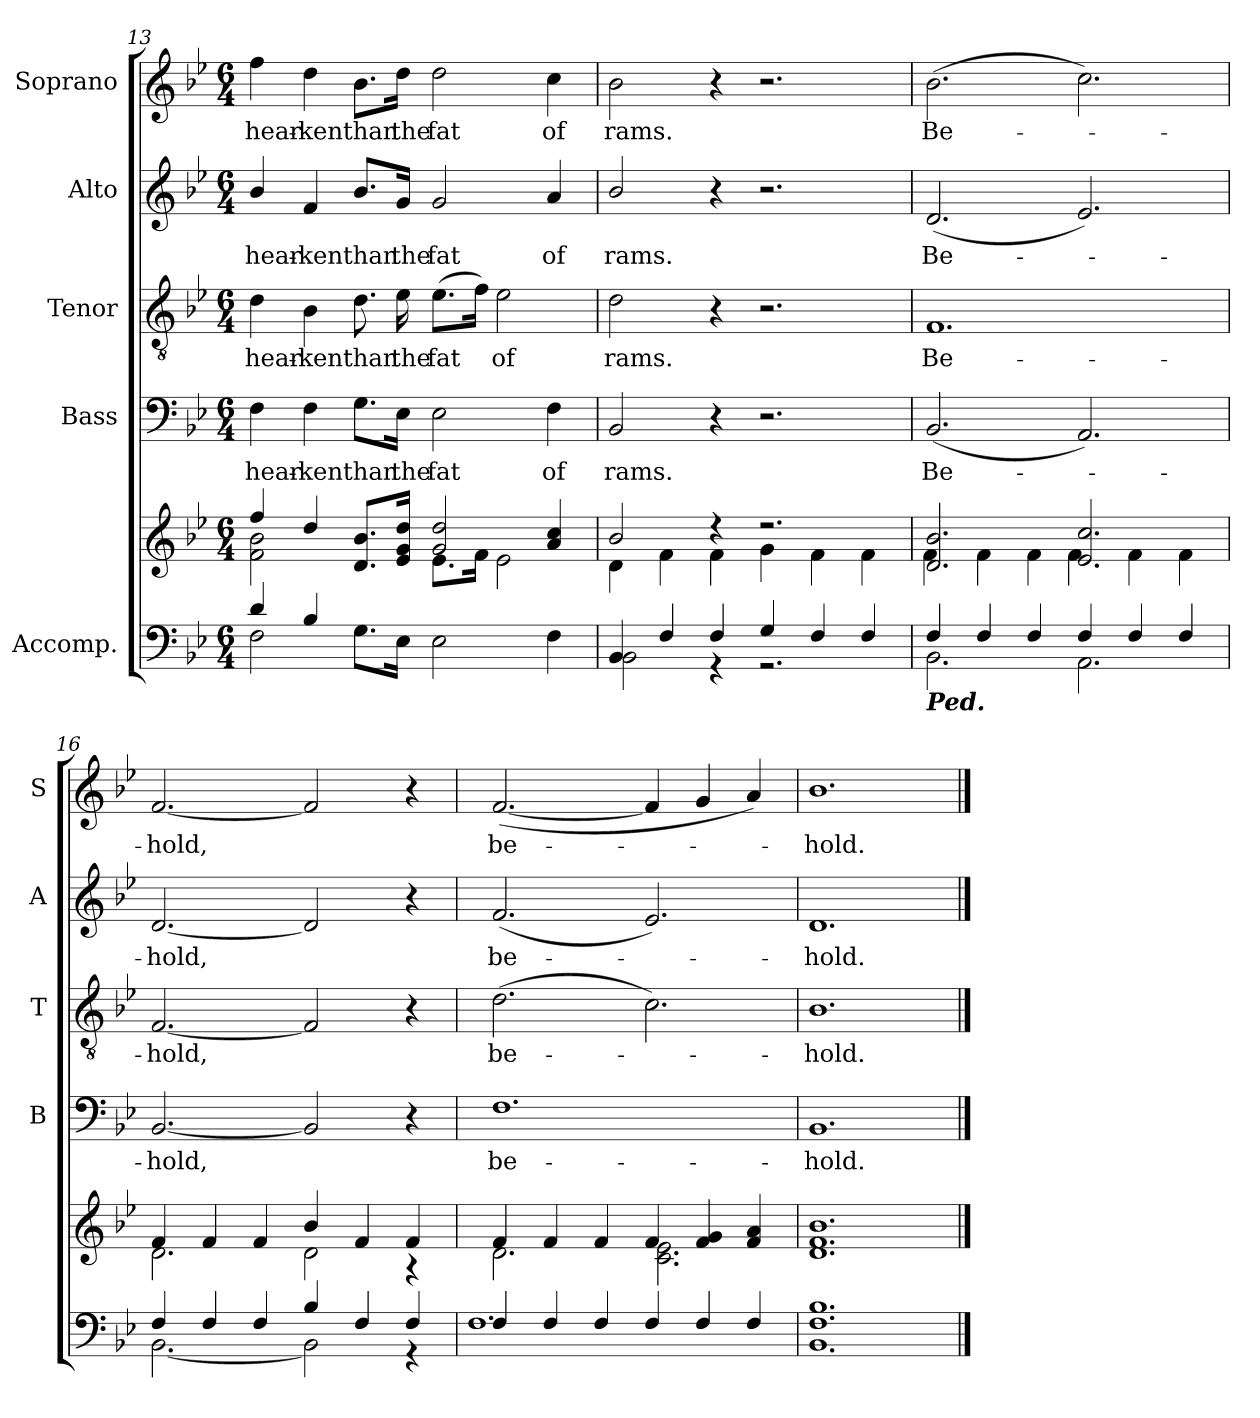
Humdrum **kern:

**kern	**kern	**kern	**text	**kern	**text	**kern	**text	**kern	**text
*part5	*part5	*part4	*part4	*part3	*part3	*part2	*part2	*part1	*part1
*staff6	*staff5	*staff4	*staff4	*staff3	*staff3	*staff2	*staff2	*staff1	*staff1
*I"Accomp.	*	*I"Bass	*	*I"Tenor	*	*I"Alto	*	*I"Soprano	*
*	*	*I'B	*	*I'T	*	*I'A	*	*I'S	*
!!LO:LB:g=z
*clefF4	*clefG2	*clefF4	*	*clefGv2	*	*clefG2	*	*clefG2	*
*k[b-e-]	*k[b-e-]	*k[b-e-]	*	*k[b-e-]	*	*k[b-e-]	*	*k[b-e-]	*
*B-:	*B-:	*B-:	*	*B-:	*	*B-:	*	*B-:	*
*M6/4	*M6/4	*M6/4	*	*M6/4	*	*M6/4	*	*M6/4	*
=13	=13	=13	=13	=13	=13	=13	=13	=13	=13
*^	*^	*	*	*	*	*	*	*	*
!	!	!	!	!	!LO:LY:b	!	!LO:LY:b	!	!LO:LY:b	!	!LO:LY:b
4d/	2F\	4ff	2f\ 2b-\	4F	hear-	4d	hear-	4b-/	hear-	4ff	hear-
!	!	!	!	!	!LO:LY:b	!	!LO:LY:b	!	!LO:LY:b	!	!LO:LY:b
4B-/	.	4dd	.	4F	-ken	4B-	-ken	4f	-ken	4dd	-ken
!	!	!	!	!	!LO:LY:b	!	!LO:LY:b	!	!LO:LY:b	!	!LO:LY:b
4ryy	8.G\L	8.d 8.b-L	4ryy	8.G\L	than	8.d	than	8.b-/L	than	8.b-\L	than
!	!	!	!	!	!LO:LY:b	!	!LO:LY:b	!	!LO:LY:b	!	!LO:LY:b
.	16E-\J	16e- 16g 16ddJ	.	16E-\Jk	the	16e-	the	16g/Jk	the	16dd\Jk	the
!	!	!	!	!	!LO:LY:b	!	!LO:LY:b	!	!LO:LY:b	!	!LO:LY:b
2.ryy	2E-\	2g/ 2dd/	8.e-\L	2E-	fat	(>8.e-L	fat	2g	fat	2dd	fat
.	.	.	16f\J	.	.	16fJ)	.	.	.	.	.
!	!	!	!	!	!	!	!LO:LY:b	!	!	!	!
.	.	.	2e-\	.	.	2e-	of	.	.	.	.
!	!	!	!	!	!LO:LY:b	!	!	!	!LO:LY:b	!	!LO:LY:b
.	4F\	4a/ 4cc/	.	4F	of	.	.	4a	of	4cc	of
=14	=14	=14	=14	=14	=14	=14	=14	=14	=14	=14	=14
!	!	!	!	!	!LO:LY:b	!	!LO:LY:b	!	!LO:LY:b	!	!LO:LY:b
4BB-/	2BB-\	2b-/	4d\	2BB-	rams.	2d	rams.	2b-/	rams.	2b-	rams.
4F/	.	.	4f\	.	.	.	.	.	.	.	.
4F/	4r	4r	4f\	4r	.	4r	.	4r	.	4r	.
4G/	2.r	2.r	4g\	2.r	.	2.r	.	2.r	.	2.r	.
4F/	.	.	4f\	.	.	.	.	.	.	.	.
4F/	.	.	4f\	.	.	.	.	.	.	.	.
=15	=15	=15	=15	=15	=15	=15	=15	=15	=15	=15	=15
!LO:TX:b:Bi:t=Ped.	!	!	!	!	!	!	!	!	!	!	!
!	!	!	!	!	!LO:LY:b	!	!LO:LY:b	!	!LO:LY:b	!	!LO:LY:b
4F/	2.BB-\	2.d 2.b-	4f\	(<2.BB-	Be-	1.F	Be-	(<2.d	Be-	(>2.b-	Be-
4F/	.	.	4f\	.	.	.	.	.	.	.	.
4F/	.	.	4f\	.	.	.	.	.	.	.	.
4F/	2.AA\	2.e- 2.cc	4f\	2.AA)	.	.	.	2.e-)	.	2.cc)	.
4F/	.	.	4f\	.	.	.	.	.	.	.	.
4F/	.	.	4f\	.	.	.	.	.	.	.	.
=16	=16	=16	=16	=16	=16	=16	=16	=16	=16	=16	=16
!	!	!	!	!	!LO:LY:b	!	!LO:LY:b	!	!LO:LY:b	!	!LO:LY:b
4F/	[2.BB-\	4f	2.d\	[2.BB-	hold,	[2.F	-hold,	[2.d	hold,	[2.f	hold,
4F/	.	4f	.	.	.	.	.	.	.	.	.
4F/	.	4f	.	.	.	.	.	.	.	.	.
4B-/	2BB-\]	4b-/	2d\	2BB-]	.	2F]	.	2d]	.	2f]	.
4F/	.	4f	.	.	.	.	.	.	.	.	.
4F/	4r	4f	4r	4r	.	4r	.	4r	.	4r	.
=17	=17	=17	=17	=17	=17	=17	=17	=17	=17	=17	=17
!	!	!	!	!	!LO:LY:b	!	!LO:LY:b	!	!LO:LY:b	!	!LO:LY:b
4F/	1.F\	4f	2.d\	1.F	be-	(>2.d	be-	(<2.f	be-	(<[2.f	be-
4F/	.	4f	.	.	.	.	.	.	.	.	.
4F/	.	4f	.	.	.	.	.	.	.	.	.
4F/	.	4f	2.c\ 2.e-\	.	.	2.c)	.	2.e-)	.	4f]	.
4F/	.	4f 4g	.	.	.	.	.	.	.	4g	.
4F/	.	4f 4a	.	.	.	.	.	.	.	4a)	.
=18	=18	=18	=18	=18	=18	=18	=18	=18	=18	=18	=18
!	!	!	!	!	!LO:LY:b	!	!LO:LY:b	!	!LO:LY:b	!	!LO:LY:b
1.F/ 1.B-/	1.BB-\	1.d/ 1.f/ 1.b-/	1.ryy	1.BB-	-hold.	1.B-/	hold.	1.d	hold.	1.b-/	hold.
*v	*v	*	*	*	*	*	*	*	*	*	*
*	*v	*v	*	*	*	*	*	*	*	*
==	==	==	==	==	==	==	==	==	==
*-	*-	*-	*-	*-	*-	*-	*-	*-	*-
